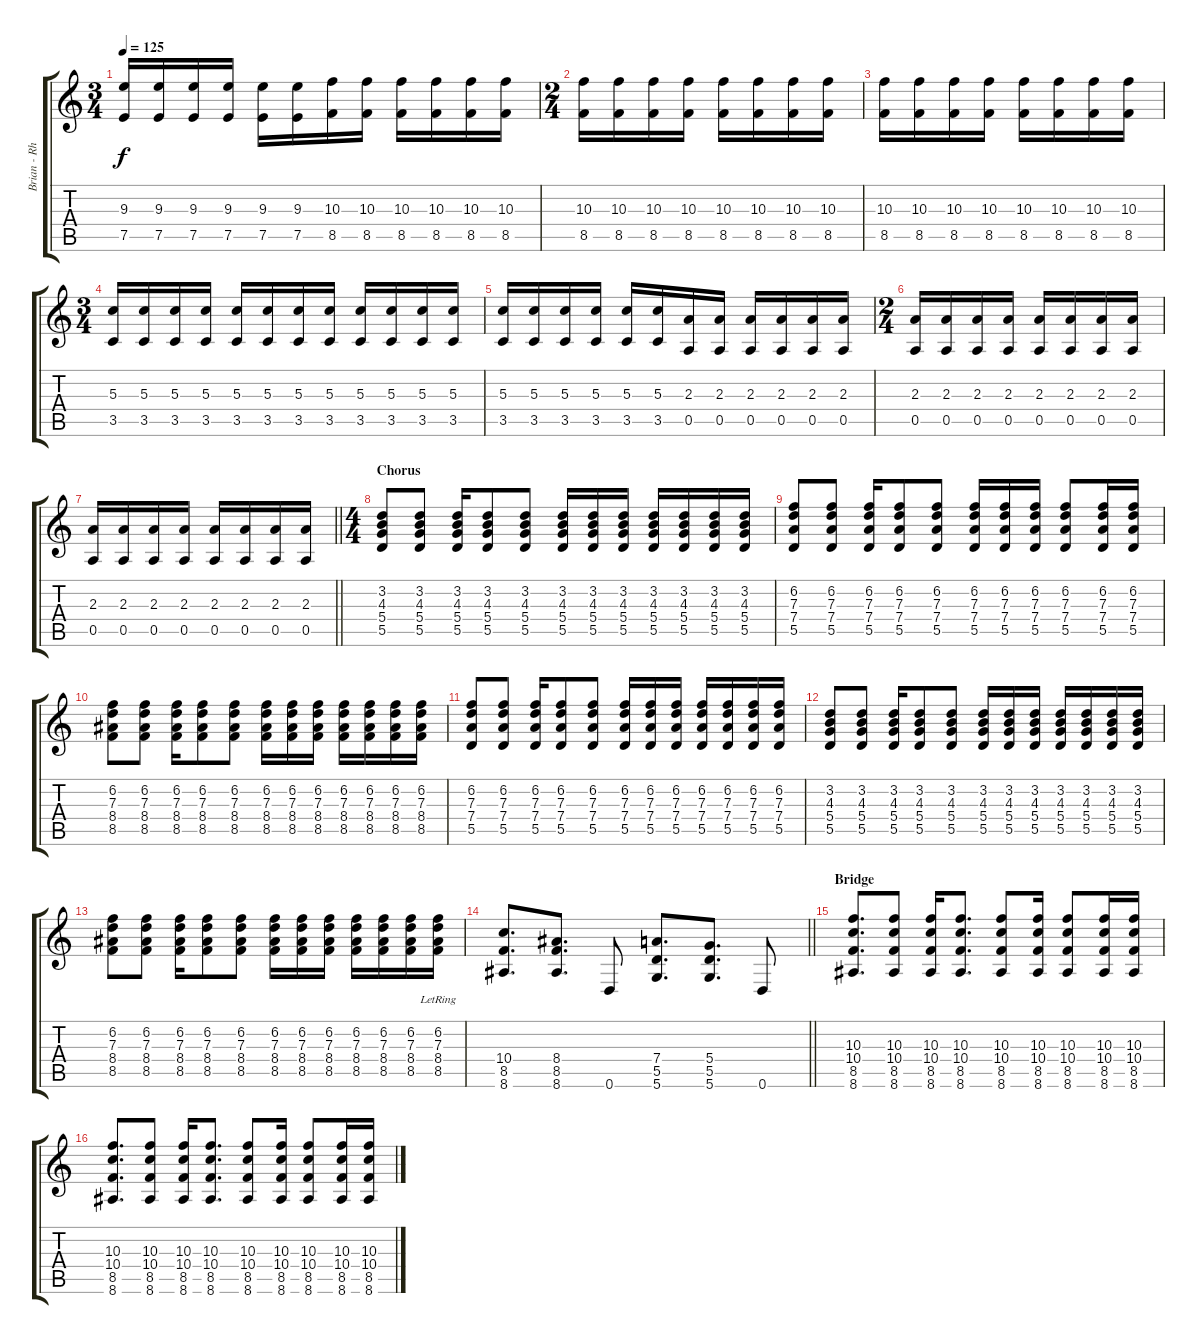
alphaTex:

\track ("Brian - Rhythm Guitar" "Brian - Rh") {instrument electricguitarjazz}
\staff {score tabs}
\tuning (E4 B3 G3 D3 A2 D2) {hide}
\ts (3 4)
\tempo 125
\clef g2
\ks c
(9.3 7.5).16{dy f} (9.3 7.5).16 (9.3 7.5).16 (9.3 7.5).16 (9.3 7.5).16 (9.3 7.5).16 (10.3 8.5).16 (10.3 8.5).16 (10.3 8.5).16 (10.3 8.5).16 (10.3 8.5).16 (10.3 8.5).16 |
\ts (2 4)
(10.3 8.5).16 (10.3 8.5).16 (10.3 8.5).16 (10.3 8.5).16 (10.3 8.5).16 (10.3 8.5).16 (10.3 8.5).16 (10.3 8.5).16 |
(10.3 8.5).16 (10.3 8.5).16 (10.3 8.5).16 (10.3 8.5).16 (10.3 8.5).16 (10.3 8.5).16 (10.3 8.5).16 (10.3 8.5).16 |
\ts (3 4)
(5.3 3.5).16 (5.3 3.5).16 (5.3 3.5).16 (5.3 3.5).16 (5.3 3.5).16 (5.3 3.5).16 (5.3 3.5).16 (5.3 3.5).16 (5.3 3.5).16 (5.3 3.5).16 (5.3 3.5).16 (5.3 3.5).16 |
(5.3 3.5).16 (5.3 3.5).16 (5.3 3.5).16 (5.3 3.5).16 (5.3 3.5).16 (5.3 3.5).16 (2.3 0.5).16 (2.3 0.5).16 (2.3 0.5).16 (2.3 0.5).16 (2.3 0.5).16 (2.3 0.5).16 |
\ts (2 4)
(2.3 0.5).16 (2.3 0.5).16 (2.3 0.5).16 (2.3 0.5).16 (2.3 0.5).16 (2.3 0.5).16 (2.3 0.5).16 (2.3 0.5).16 |
\barLineRight lightlight
(2.3 0.5).16 (2.3 0.5).16 (2.3 0.5).16 (2.3 0.5).16 (2.3 0.5).16 (2.3 0.5).16 (2.3 0.5).16 (2.3 0.5).16 |
\ts (4 4)
\section ("" "Chorus")
(3.2 4.3 5.4 5.5).8 (3.2 4.3 5.4 5.5).8 (3.2 4.3 5.4 5.5).16 (3.2 4.3 5.4 5.5).8 (3.2 4.3 5.4 5.5).8 (3.2 4.3 5.4 5.5).16 (3.2 4.3 5.4 5.5).16 (3.2 4.3 5.4 5.5).16 (3.2 4.3 5.4 5.5).16 (3.2 4.3 5.4 5.5).16 (3.2 4.3 5.4 5.5).16 (3.2 4.3 5.4 5.5).16 |
(6.2 7.3 7.4 5.5).8 (6.2 7.3 7.4 5.5).8 (6.2 7.3 7.4 5.5).16 (6.2 7.3 7.4 5.5).8 (6.2 7.3 7.4 5.5).8 (6.2 7.3 7.4 5.5).16 (6.2 7.3 7.4 5.5).16 (6.2 7.3 7.4 5.5).16 (6.2 7.3 7.4 5.5).8 (6.2 7.3 7.4 5.5).16 (6.2 7.3 7.4 5.5).16 |
(6.2 7.3 8.4 8.5).8 (6.2 7.3 8.4 8.5).8 (6.2 7.3 8.4 8.5).16 (6.2 7.3 8.4 8.5).8 (6.2 7.3 8.4 8.5).8 (6.2 7.3 8.4 8.5).16 (6.2 7.3 8.4 8.5).16 (6.2 7.3 8.4 8.5).16 (6.2 7.3 8.4 8.5).16 (6.2 7.3 8.4 8.5).16 (6.2 7.3 8.4 8.5).16 (6.2 7.3 8.4 8.5).16 |
(6.2 7.3 7.4 5.5).8 (6.2 7.3 7.4 5.5).8 (6.2 7.3 7.4 5.5).16 (6.2 7.3 7.4 5.5).8 (6.2 7.3 7.4 5.5).8 (6.2 7.3 7.4 5.5).16 (6.2 7.3 7.4 5.5).16 (6.2 7.3 7.4 5.5).16 (6.2 7.3 7.4 5.5).16 (6.2 7.3 7.4 5.5).16 (6.2 7.3 7.4 5.5).16 (6.2 7.3 7.4 5.5).16 |
(3.2 4.3 5.4 5.5).8 (3.2 4.3 5.4 5.5).8 (3.2 4.3 5.4 5.5).16 (3.2 4.3 5.4 5.5).8 (3.2 4.3 5.4 5.5).8 (3.2 4.3 5.4 5.5).16 (3.2 4.3 5.4 5.5).16 (3.2 4.3 5.4 5.5).16 (3.2 4.3 5.4 5.5).16 (3.2 4.3 5.4 5.5).16 (3.2 4.3 5.4 5.5).16 (3.2 4.3 5.4 5.5).16 |
(6.2 7.3 8.4 8.5).8 (6.2 7.3 8.4 8.5).8 (6.2 7.3 8.4 8.5).16 (6.2 7.3 8.4 8.5).8 (6.2 7.3 8.4 8.5).8 (6.2 7.3 8.4 8.5).16 (6.2 7.3 8.4 8.5).16 (6.2 7.3 8.4 8.5).16 (6.2 7.3 8.4 8.5).16 (6.2 7.3 8.4 8.5).16 (6.2 7.3 8.4 8.5).16 (6.2{lr} 7.3{lr} 8.4{lr} 8.5{lr}).16 |
\barLineRight lightlight
(10.4 8.5 8.6).8{d} (8.4 8.5 8.6).8{d} 0.6.8 (7.4 5.5 5.6).8{d} (5.4 5.5 5.6).8{d} 0.6.8 |
\section ("" "Bridge")
(10.3 10.4 8.5 8.6).8{d} (10.3 10.4 8.5 8.6).8 (10.3 10.4 8.5 8.6).16 (10.3 10.4 8.5 8.6).8{d} (10.3 10.4 8.5 8.6).8 (10.3 10.4 8.5 8.6).16 (10.3 10.4 8.5 8.6).8 (10.3 10.4 8.5 8.6).16 (10.3 10.4 8.5 8.6).16 |
(10.3 10.4 8.5 8.6).8{d} (10.3 10.4 8.5 8.6).8 (10.3 10.4 8.5 8.6).16 (10.3 10.4 8.5 8.6).8{d} (10.3 10.4 8.5 8.6).8 (10.3 10.4 8.5 8.6).16 (10.3 10.4 8.5 8.6).8 (10.3 10.4 8.5 8.6).16 (10.3 10.4 8.5 8.6).16
